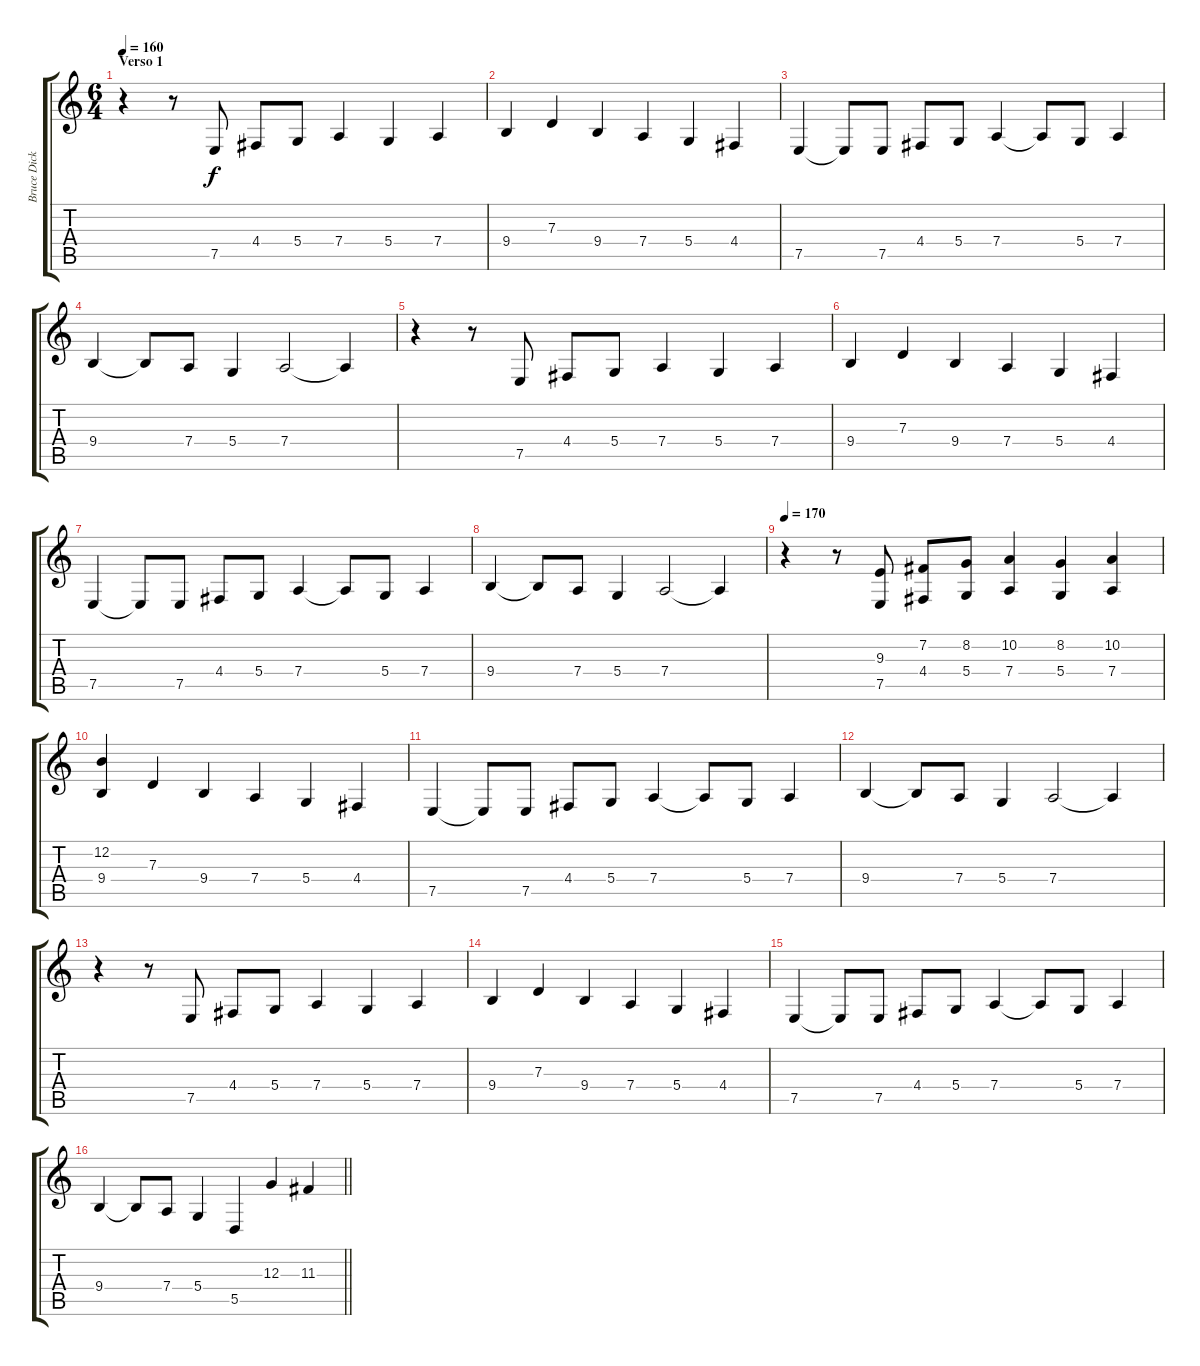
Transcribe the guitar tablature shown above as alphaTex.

\track ("Bruce Dickinson" "Bruce Dick") {instrument bassoon}
\staff {score tabs}
\tuning (E4 B3 G3 D3 A2 E2) {hide}
\ts (6 4)
\section ("" "Verso 1")
\tempo 160
\clef g2
\ks c
r.4{dy f} r.8 7.5.8 4.4.8 5.4.8 7.4.4 5.4.4 7.4.4 |
9.4.4 7.3.4 9.4.4 7.4.4 5.4.4 4.4.4 |
7.5.4 7.5{t}.8 7.5.8 4.4.8 5.4.8 7.4.4 7.4{t}.8 5.4.8 7.4.4 |
9.4.4 9.4{t}.8 7.4.8 5.4.4 7.4.2 7.4{t}.4 |
r.4 r.8 7.5.8 4.4.8 5.4.8 7.4.4 5.4.4 7.4.4 |
9.4.4 7.3.4 9.4.4 7.4.4 5.4.4 4.4.4 |
7.5.4 7.5{t}.8 7.5.8 4.4.8 5.4.8 7.4.4 7.4{t}.8 5.4.8 7.4.4 |
9.4.4 9.4{t}.8 7.4.8 5.4.4 7.4.2 7.4{t}.4 |
\tempo 170
r.4 r.8 (9.3 7.5).8 (7.2 4.4).8 (8.2 5.4).8 (10.2 7.4).4 (8.2 5.4).4 (10.2 7.4).4 |
(12.2 9.4).4 7.3.4 9.4.4 7.4.4 5.4.4 4.4.4 |
7.5.4 7.5{t}.8 7.5.8 4.4.8 5.4.8 7.4.4 7.4{t}.8 5.4.8 7.4.4 |
9.4.4 9.4{t}.8 7.4.8 5.4.4 7.4.2 7.4{t}.4 |
r.4 r.8 7.5.8 4.4.8 5.4.8 7.4.4 5.4.4 7.4.4 |
9.4.4 7.3.4 9.4.4 7.4.4 5.4.4 4.4.4 |
7.5.4 7.5{t}.8 7.5.8 4.4.8 5.4.8 7.4.4 7.4{t}.8 5.4.8 7.4.4 |
\barLineRight lightlight
9.4.4 9.4{t}.8 7.4.8 5.4.4 5.5.4 12.3.4 11.3.4
